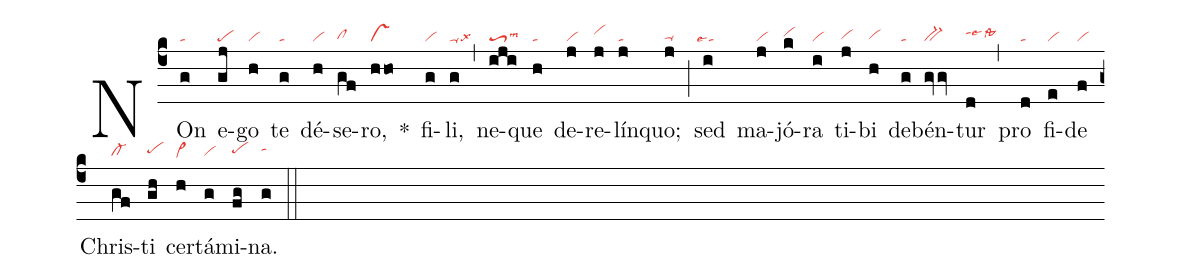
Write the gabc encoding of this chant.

nabc-lines:1;
%%
(c4)
NOn(g|ta) e(gj|pe)go(h|vi) te(g|ta) dé(h|vi)se(gf|clhg)ro,(hho|vs) *()
fi(g|vi)li,(g|ta-lsx3) (,)
ne(iji|toS3lsm3)que(h|ta) de(j|vi)re(j|vihi)lín(j|ta)quo;(j|ta-hg) (;)
sed(i|``talse1) ma(j|vi)jó(k|vihh)ra(i|vi) ti(j|vihg)bi(h|vihg) de(g|ta)bén(gvv|bv-)tur(d|tahilse6lssta6) (,)
pro(d|ta) fi(e|vi)de(f|vi) Chris(gf|cl-hg)ti(gh|pehh) cer(h|vi>)tá(g|vihg)mi(fg|pehh)na.(g|tahi) (::)
